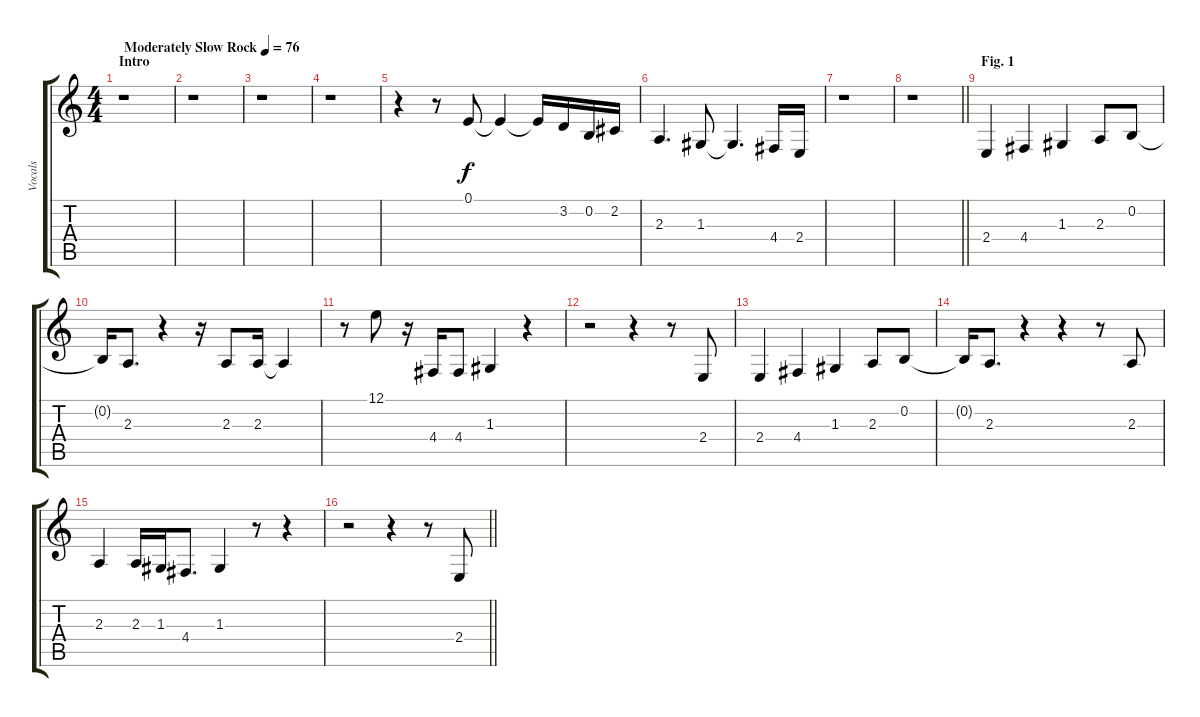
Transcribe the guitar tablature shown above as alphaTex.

\track ("Vocals" "Vocals") {instrument tenorsax}
\staff {score tabs}
\tuning (E4 B3 G3 D3 A2 E2) {hide}
\ts (4 4)
\section ("" "Intro")
\tempo (76 "Moderately Slow Rock")
\clef g2
\ks c
r.1{dy f instrument tenorsax} |
r.1 |
r.1 |
r.1 |
r.4 r.8 0.1.8 0.1{t}.4 0.1{t}.16 3.2.16 0.2.16 2.2.16 |
2.3.4{d} 1.3.8 1.3{t}.4{d} 4.4.16 2.4.16 |
r.1 |
\barLineRight lightlight
r.1 |
\section ("" "Fig. 1")
2.4.4 4.4.4 1.3.4 2.3.8 0.2.8 |
0.2{t}.16 2.3.8{d} r.4 r.16 2.3.8 2.3.16 2.3{t}.4 |
r.8 12.1.8 r.16 4.4.16 4.4.8 1.3.4 r.4 |
r.2 r.4 r.8 2.4.8 |
2.4.4 4.4.4 1.3.4 2.3.8 0.2.8 |
0.2{t}.16 2.3.8{d} r.4 r.4 r.8 2.3.8 |
2.3.4 2.3.16 1.3.16 4.4.8{d} 1.3.4 r.8 r.4 |
\barLineRight lightlight
r.2 r.4 r.8 2.4.8
